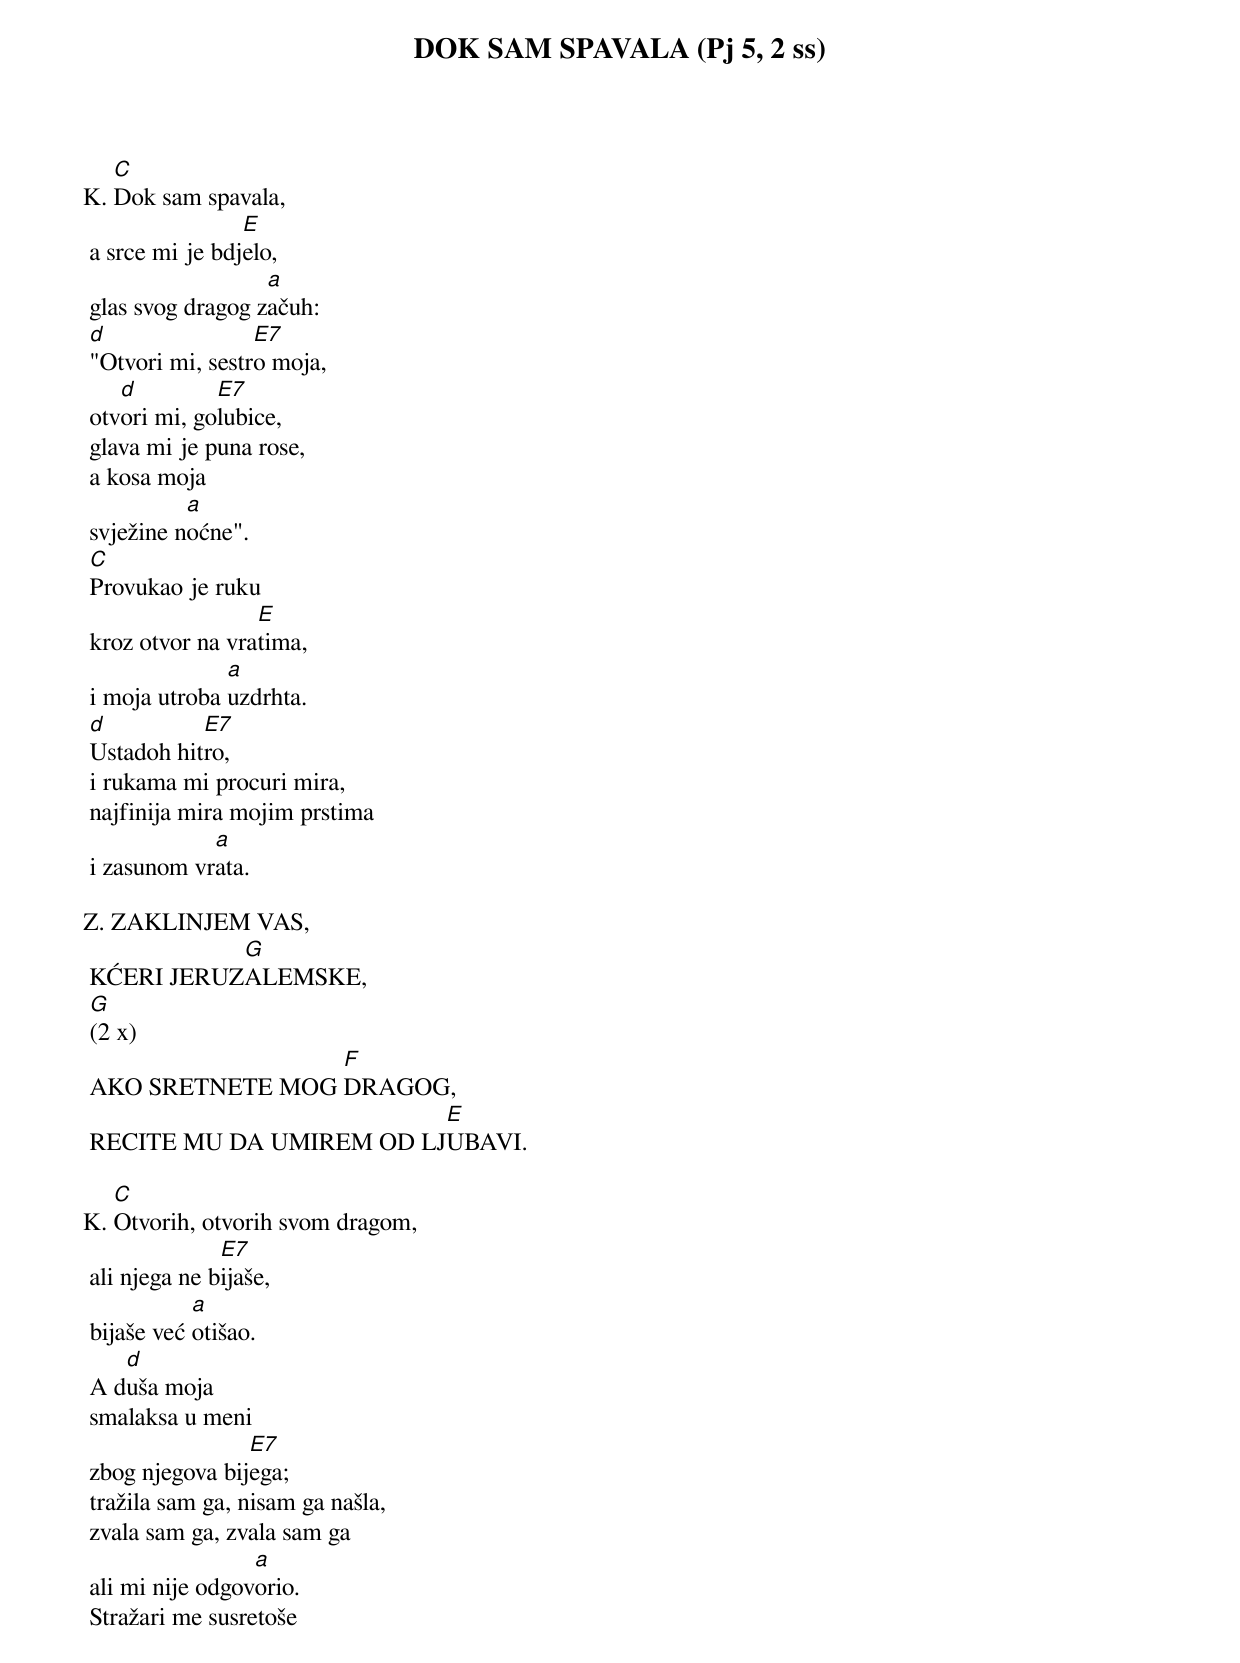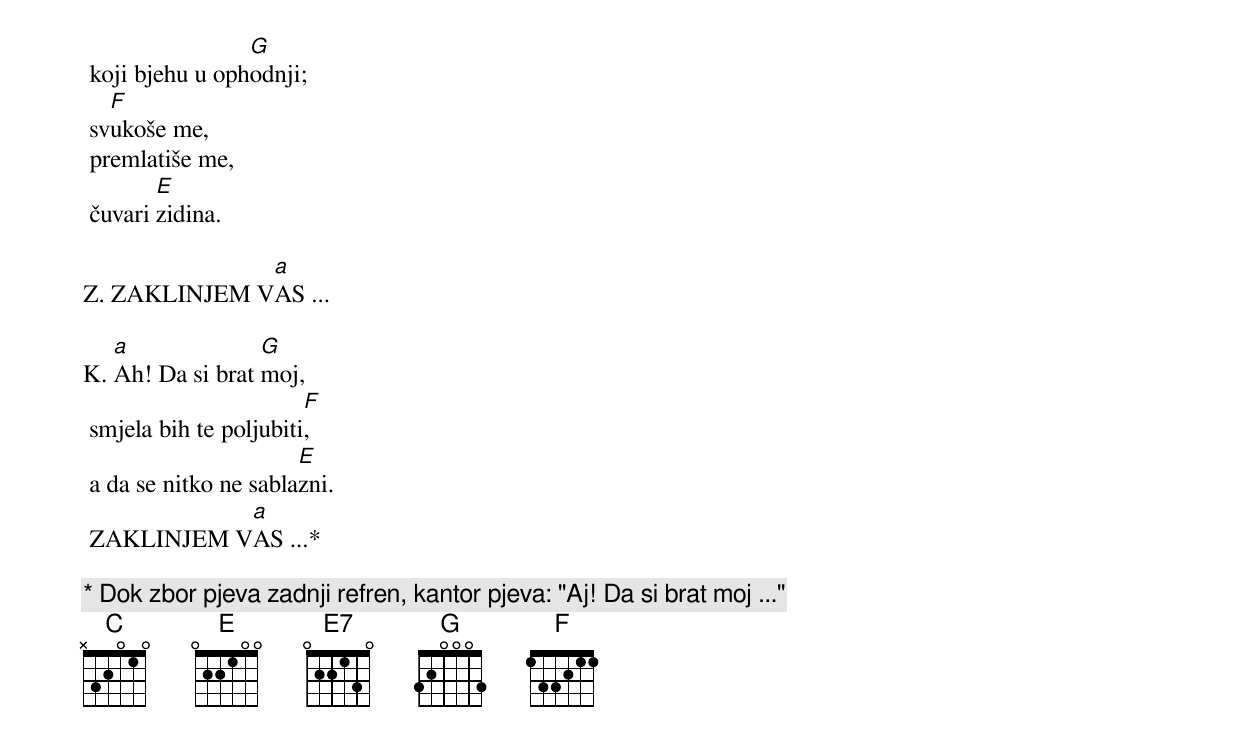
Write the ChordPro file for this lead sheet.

{title: DOK SAM SPAVALA (Pj 5, 2 ss)}

K.	[C]Dok sam spavala,
	a srce mi je bdj[E]elo,
	glas svog dragog z[a]ačuh:
	[d]"Otvori mi, sestr[E7]o moja,
	otv[d]ori mi, go[E7]lubice,
	glava mi je puna rose,
	a kosa moja
	svježine n[a]oćne".
	[C]Provukao je ruku
	kroz otvor na vra[E]tima,
	i moja utroba [a]uzdrhta.
	[d]Ustadoh hit[E7]ro,
	i rukama mi procuri mira,
	najfinija mira mojim prstima
	i zasunom vr[a]ata.

Z.	ZAKLINJEM VAS,
	KĆERI JERUZ[G]ALEMSKE,
	[G](2 x)
	AKO SRETNETE MOG [F]DRAGOG,
	RECITE MU DA UMIREM OD LJ[E]UBAVI.

K.	[C]Otvorih, otvorih svom dragom,
	ali njega ne b[E7]ijaše,
	bijaše već [a]otišao.
	A d[d]uša moja
	smalaksa u meni
	zbog njegova bij[E7]ega;
	tražila sam ga, nisam ga našla,
	zvala sam ga, zvala sam ga
	ali mi nije odgov[a]orio.
	Stražari me susretoše
	koji bjehu u oph[G]odnji;
	sv[F]ukoše me,
	premlatiše me,
	čuvari [E]zidina.

Z.	ZAKLINJEM V[a]AS ...

K.	[a]Ah! Da si brat [G]moj,
	smjela bih te poljubiti[F],
	a da se nitko ne sabla[E]zni.
	ZAKLINJEM V[a]AS ...*

{comment: * Dok zbor pjeva zadnji refren, kantor pjeva: "Aj! Da si brat moj ..."}
